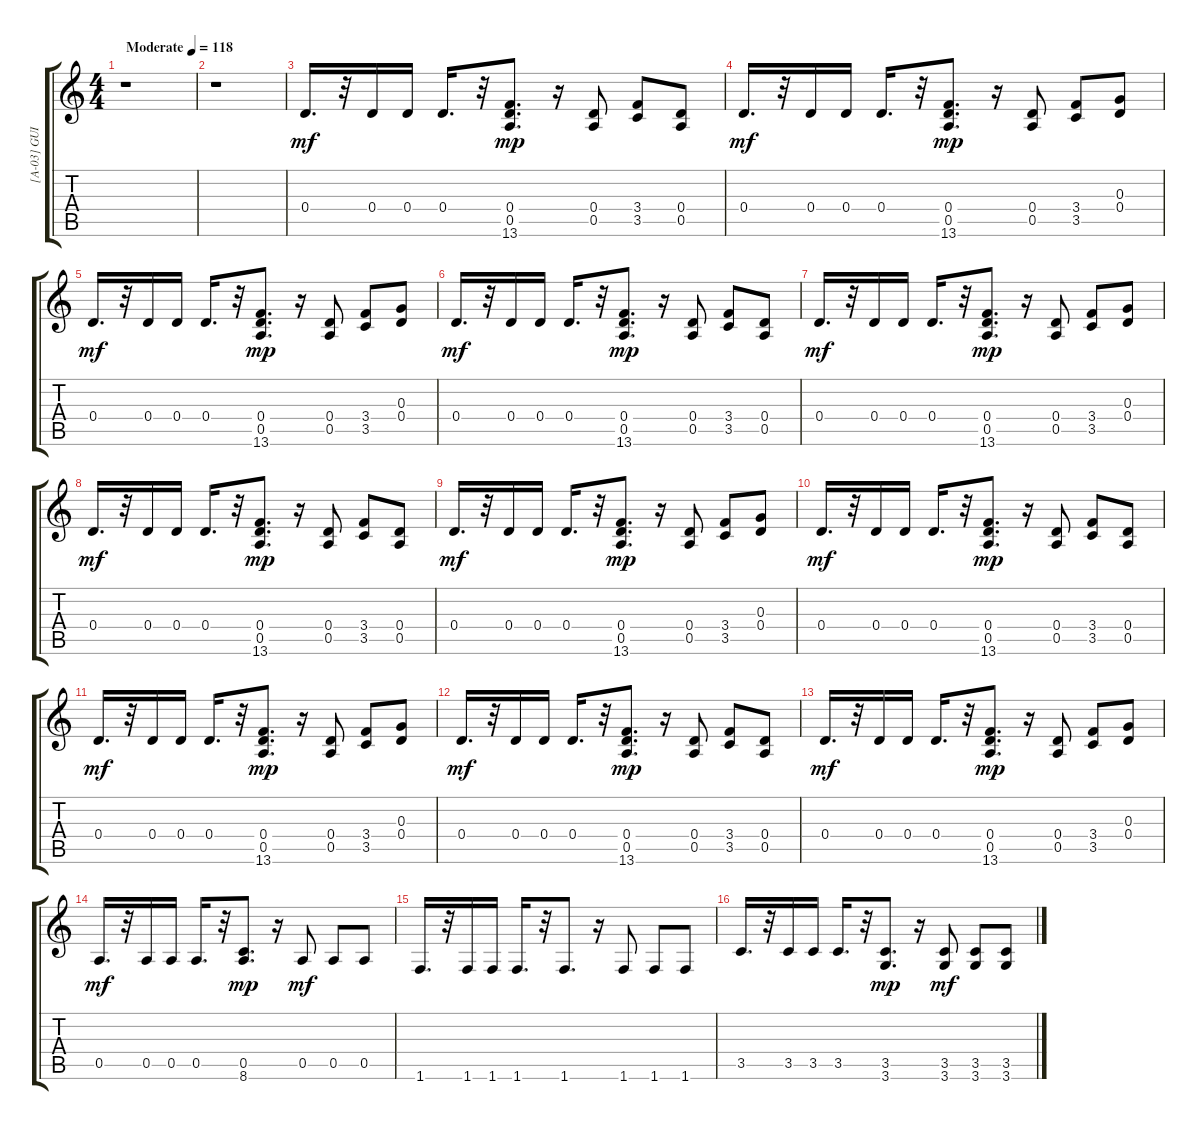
\track ("[A-03] GUITER" "[A-03] GUI") {instrument distortionguitar}
\staff {score tabs}
\tuning (E4 B3 G3 D3 A2 E2) {hide}
\ts (4 4)
\tempo (118 "Moderate")
\clef g2
\ks c
r.1{dy mf instrument distortionguitar} |
r.1 |
0.4.16{d} r.32 0.4.16 0.4.16 0.4.16{d} r.32 (0.4 0.5 13.6).8{d dy mp} r.16 (0.4 0.5).8 (3.4 3.5).8 (0.4 0.5).8 |
0.4.16{d dy mf} r.32 0.4.16 0.4.16 0.4.16{d} r.32 (0.4 0.5 13.6).8{d dy mp} r.16 (0.4 0.5).8 (3.4 3.5).8 (0.3 0.4).8 |
0.4.16{d dy mf} r.32 0.4.16 0.4.16 0.4.16{d} r.32 (0.4 0.5 13.6).8{d dy mp} r.16 (0.4 0.5).8 (3.4 3.5).8 (0.3 0.4).8 |
0.4.16{d dy mf} r.32 0.4.16 0.4.16 0.4.16{d} r.32 (0.4 0.5 13.6).8{d dy mp} r.16 (0.4 0.5).8 (3.4 3.5).8 (0.4 0.5).8 |
0.4.16{d dy mf} r.32 0.4.16 0.4.16 0.4.16{d} r.32 (0.4 0.5 13.6).8{d dy mp} r.16 (0.4 0.5).8 (3.4 3.5).8 (0.3 0.4).8 |
0.4.16{d dy mf} r.32 0.4.16 0.4.16 0.4.16{d} r.32 (0.4 0.5 13.6).8{d dy mp} r.16 (0.4 0.5).8 (3.4 3.5).8 (0.4 0.5).8 |
0.4.16{d dy mf} r.32 0.4.16 0.4.16 0.4.16{d} r.32 (0.4 0.5 13.6).8{d dy mp} r.16 (0.4 0.5).8 (3.4 3.5).8 (0.3 0.4).8 |
0.4.16{d dy mf} r.32 0.4.16 0.4.16 0.4.16{d} r.32 (0.4 0.5 13.6).8{d dy mp} r.16 (0.4 0.5).8 (3.4 3.5).8 (0.4 0.5).8 |
0.4.16{d dy mf} r.32 0.4.16 0.4.16 0.4.16{d} r.32 (0.4 0.5 13.6).8{d dy mp} r.16 (0.4 0.5).8 (3.4 3.5).8 (0.3 0.4).8 |
0.4.16{d dy mf} r.32 0.4.16 0.4.16 0.4.16{d} r.32 (0.4 0.5 13.6).8{d dy mp} r.16 (0.4 0.5).8 (3.4 3.5).8 (0.4 0.5).8 |
0.4.16{d dy mf} r.32 0.4.16 0.4.16 0.4.16{d} r.32 (0.4 0.5 13.6).8{d dy mp} r.16 (0.4 0.5).8 (3.4 3.5).8 (0.3 0.4).8 |
0.5.16{d dy mf} r.32 0.5.16 0.5.16 0.5.16{d} r.32 (0.5 8.6).8{d dy mp} r.16 0.5.8{dy mf} 0.5.8 0.5.8 |
1.6.16{d} r.32 1.6.16 1.6.16 1.6.16{d} r.32 1.6.8{d} r.16 1.6.8 1.6.8 1.6.8 |
3.5.16{d} r.32 3.5.16 3.5.16 3.5.16{d} r.32 (3.5 3.6).8{d dy mp} r.16 (3.5 3.6).8{dy mf} (3.5 3.6).8 (3.5 3.6).8
